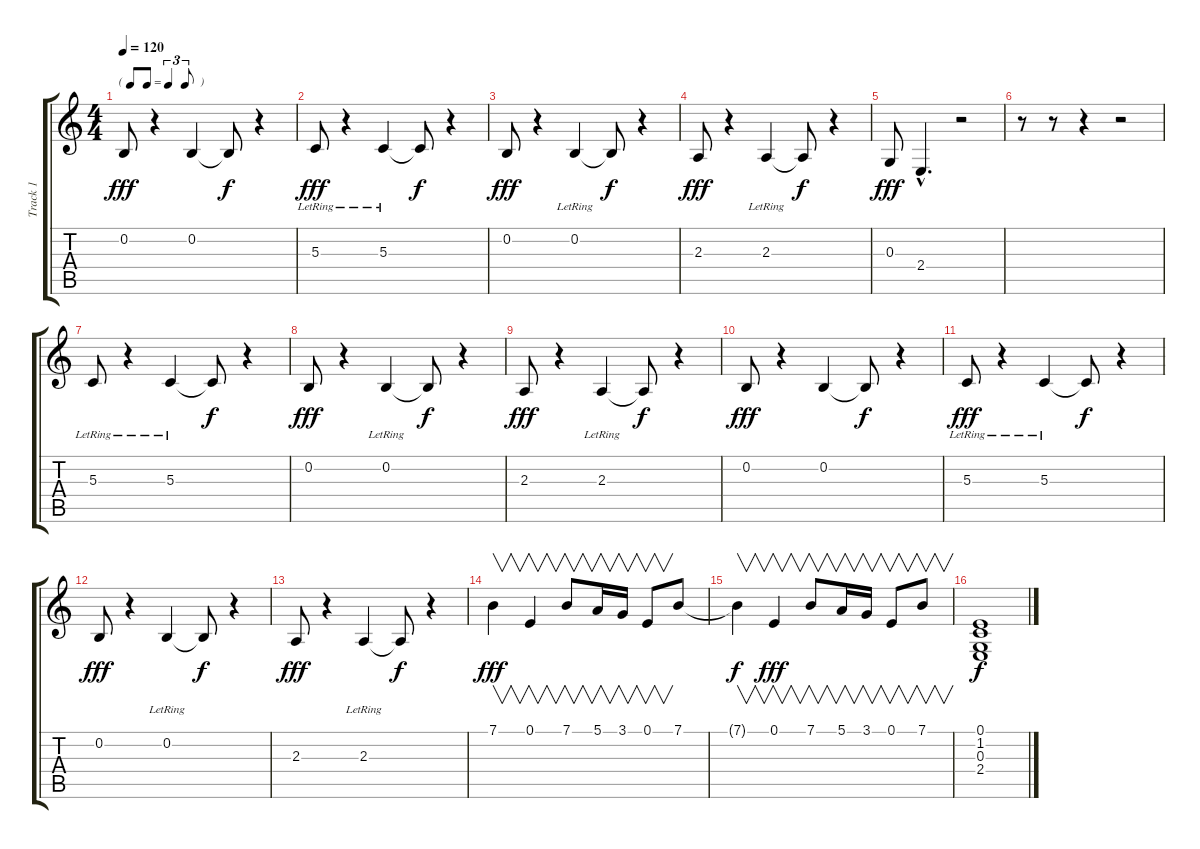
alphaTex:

\track ("Track 1" "Track 1") {instrument electricpiano1}
\staff {score tabs}
\tuning (E4 B3 G3 D3 A2 E2) {hide}
\ts (4 4)
\tf triplet8th
\tempo 120
\clef g2
\ks c
0.2.8{dy fff} r.4 0.2.4 0.2{t}.8{dy f} r.4 |
5.3{lr}.8{dy fff volume 14} r.4 5.3{lr}.4 5.3{t}.8{dy f} r.4 |
0.2.8{dy fff} r.4 0.2{lr}.4 0.2{t}.8{dy f} r.4 |
2.3.8{dy fff} r.4 2.3{lr}.4 2.3{t}.8{dy f} r.4 |
0.3.8{dy fff} 2.4{hac}.4{d} r.2 |
r.8 r.8 r.4 r.2 |
5.3{lr}.8{volume 14 instrument tenorsax} r.4 5.3{lr}.4 5.3{t}.8{dy f} r.4 |
0.2.8{dy fff} r.4 0.2{lr}.4 0.2{t}.8{dy f} r.4 |
2.3.8{dy fff} r.4 2.3{lr}.4 2.3{t}.8{dy f} r.4 |
0.2.8{dy fff} r.4 0.2.4 0.2{t}.8{dy f} r.4 |
5.3{lr}.8{dy fff volume 14} r.4 5.3{lr}.4 5.3{t}.8{dy f} r.4 |
0.2.8{dy fff} r.4 0.2{lr}.4 0.2{t}.8{dy f} r.4 |
2.3.8{dy fff} r.4 2.3{lr}.4 2.3{t}.8{dy f} r.4 |
7.1.4{v dy fff instrument tenorsax} 0.1.4{v} 7.1.8{v} 5.1.16{v} 3.1.16{v} 0.1.8{v} 7.1.8 |
7.1{t}.4{v dy f} 0.1.4{v dy fff} 7.1.8{v} 5.1.16{v} 3.1.16{v} 0.1.8{v} 7.1.8{v} |
(0.1 1.2 0.3 2.4).1{dy f volume 13}
